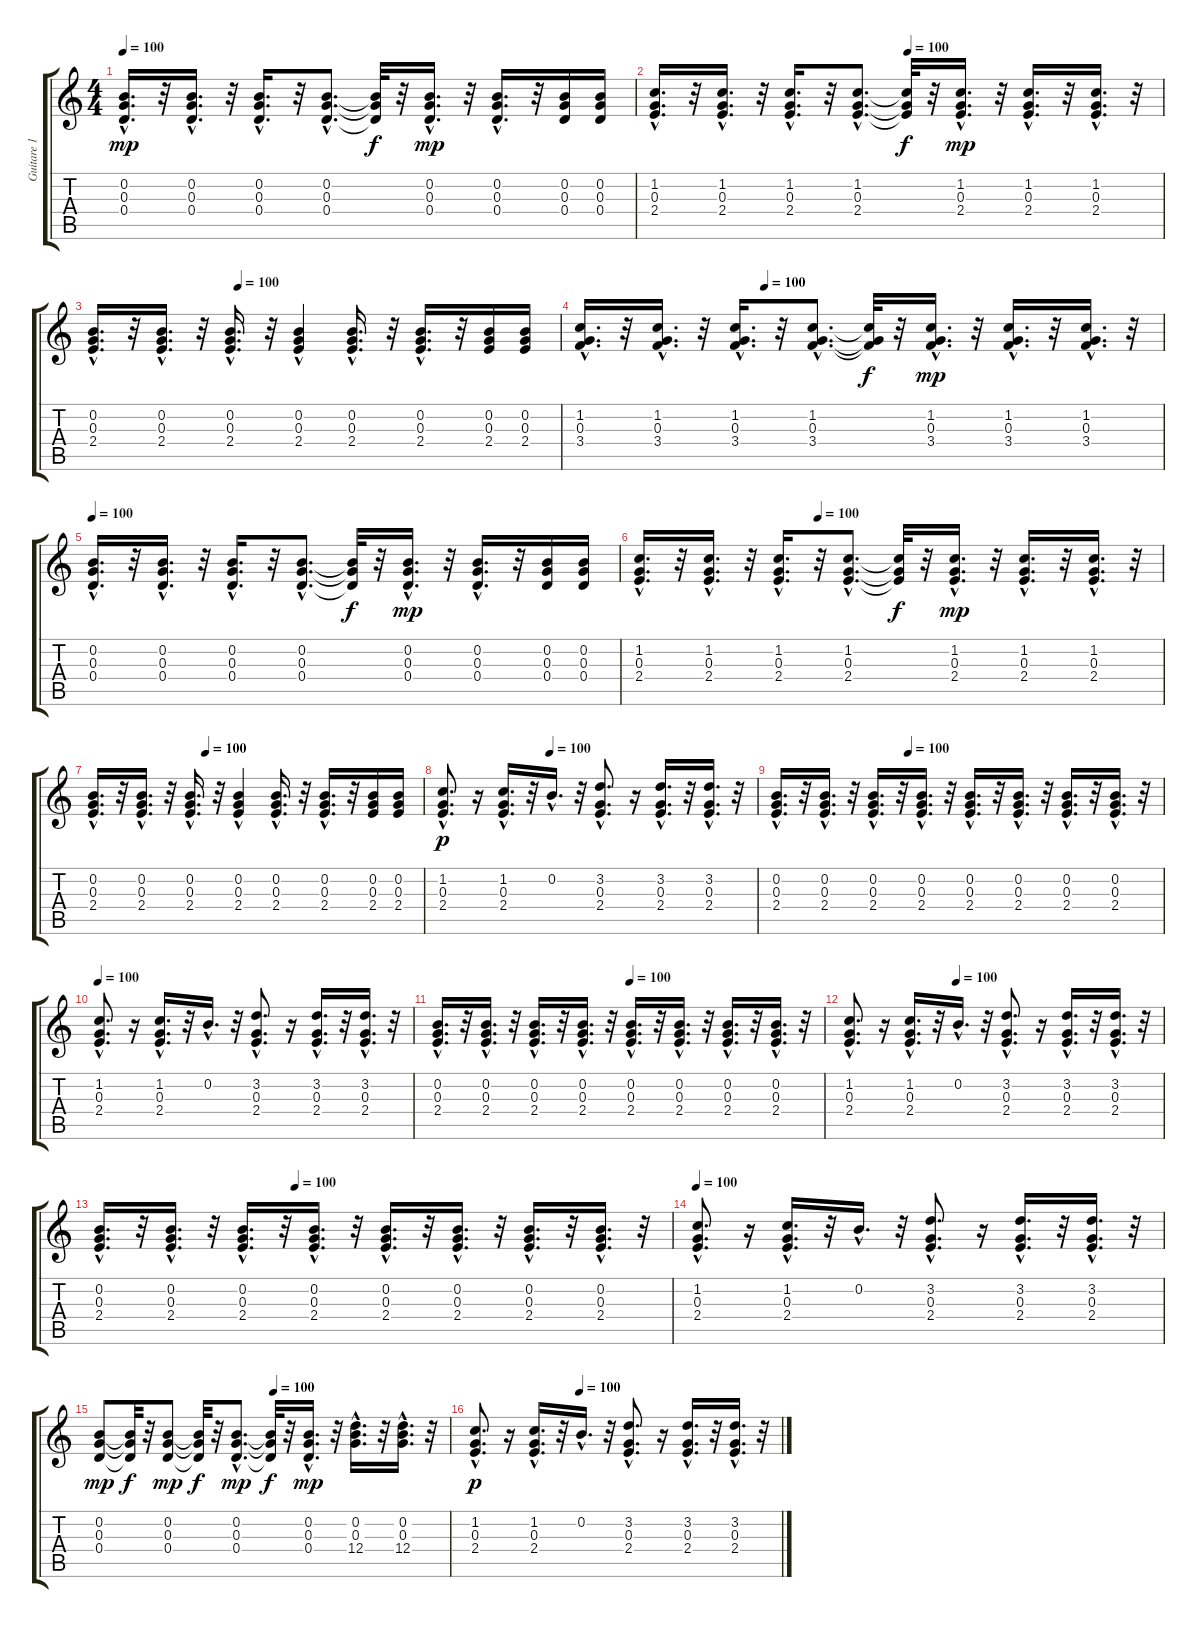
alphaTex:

\track ("Guitare 1" "Guitare 1") {instrument acousticguitarnylon}
\staff {score tabs}
\tuning (E4 B3 G3 D3 A2 E2) {hide}
\ts (4 4)
\tempo 100
\clef g2
\ks c
(0.2{hac} 0.3{hac} 0.4{hac}).16{d dy mp} r.32 (0.2{hac} 0.3{hac} 0.4{hac}).16{d} r.32 (0.2{hac} 0.3{hac} 0.4{hac}).16{d} r.32 (0.2{hac} 0.3{hac} 0.4{hac}).8{d} (0.2{t} 0.3{t} 0.4{t}).32{dy f} r.32 (0.2{hac} 0.3{hac} 0.4{hac}).16{d dy mp} r.32 (0.2{hac} 0.3{hac} 0.4{hac}).16{d} r.32 (0.2 0.3 0.4).16 (0.2 0.3 0.4).16 |
\tempo (100 0.5)
(1.2{hac} 0.3{hac} 2.4{hac}).16{d} r.32 (1.2{hac} 0.3{hac} 2.4{hac}).16{d} r.32 (1.2{hac} 0.3{hac} 2.4{hac}).16{d} r.32 (1.2{hac} 0.3{hac} 2.4{hac}).8{d} (1.2{t} 0.3{t} 2.4{t}).32{dy f} r.32 (1.2{hac} 0.3{hac} 2.4{hac}).16{d dy mp} r.32 (1.2{hac} 0.3{hac} 2.4{hac}).16{d} r.32 (1.2{hac} 0.3{hac} 2.4{hac}).16{d} r.32 |
\tempo (100 0.3125)
(0.2{hac} 0.3{hac} 2.4{hac}).16{d} r.32 (0.2{hac} 0.3{hac} 2.4{hac}).16{d} r.32 (0.2{hac} 0.3{hac} 2.4{hac}).16{d} r.32 (0.2 0.3 2.4{hac}).4 (0.2{hac} 0.3{hac} 2.4{hac}).16{d} r.32 (0.2{hac} 0.3{hac} 2.4{hac}).16{d} r.32 (0.2 0.3 2.4).16 (0.2 0.3 2.4).16 |
\tempo (100 0.3125)
(1.2{hac} 0.3{hac} 3.4{hac}).16{d} r.32 (1.2{hac} 0.3{hac} 3.4{hac}).16{d} r.32 (1.2{hac} 0.3{hac} 3.4{hac}).16{d} r.32 (1.2{hac} 0.3{hac} 3.4{hac}).8{d} (1.2{t} 0.3{t} 3.4{t}).32{dy f} r.32 (1.2{hac} 0.3{hac} 3.4{hac}).16{d dy mp} r.32 (1.2{hac} 0.3{hac} 3.4{hac}).16{d} r.32 (1.2{hac} 0.3{hac} 3.4{hac}).16{d} r.32 |
\tempo 100
(0.2{hac} 0.3{hac} 0.4{hac}).16{d} r.32 (0.2{hac} 0.3{hac} 0.4{hac}).16{d} r.32 (0.2{hac} 0.3{hac} 0.4{hac}).16{d} r.32 (0.2{hac} 0.3{hac} 0.4{hac}).8{d} (0.2{t} 0.3{t} 0.4{t}).32{dy f} r.32 (0.2{hac} 0.3{hac} 0.4{hac}).16{d dy mp} r.32 (0.2{hac} 0.3{hac} 0.4{hac}).16{d} r.32 (0.2 0.3 0.4).16 (0.2 0.3 0.4).16 |
\tempo (100 0.34375)
(1.2{hac} 0.3{hac} 2.4{hac}).16{d} r.32 (1.2{hac} 0.3{hac} 2.4{hac}).16{d} r.32 (1.2{hac} 0.3{hac} 2.4{hac}).16{d} r.32 (1.2{hac} 0.3{hac} 2.4{hac}).8{d} (1.2{t} 0.3{t} 2.4{t}).32{dy f} r.32 (1.2{hac} 0.3{hac} 2.4{hac}).16{d dy mp} r.32 (1.2{hac} 0.3{hac} 2.4{hac}).16{d} r.32 (1.2{hac} 0.3{hac} 2.4{hac}).16{d} r.32 |
\tempo (100 0.34375)
(0.2{hac} 0.3{hac} 2.4{hac}).16{d} r.32 (0.2{hac} 0.3{hac} 2.4{hac}).16{d} r.32 (0.2{hac} 0.3{hac} 2.4{hac}).16{d} r.32 (0.2 0.3 2.4{hac}).4 (0.2{hac} 0.3{hac} 2.4{hac}).16{d} r.32 (0.2{hac} 0.3{hac} 2.4{hac}).16{d} r.32 (0.2 0.3 2.4).16 (0.2 0.3 2.4).16 |
\tempo (100 0.34375)
(1.2{hac} 0.3{hac} 2.4{hac}).8{d dy p} r.16 (1.2{hac} 0.3{hac} 2.4{hac}).16{d} r.32 0.2{hac}.16{d} r.32 (3.2{hac} 0.3{hac} 2.4{hac}).8{d} r.16 (3.2{hac} 0.3{hac} 2.4{hac}).16{d} r.32 (3.2{hac} 0.3{hac} 2.4{hac}).16{d} r.32 |
\tempo (100 0.34375)
(0.2{hac} 0.3{hac} 2.4{hac}).16{d} r.32 (0.2{hac} 0.3{hac} 2.4{hac}).16{d} r.32 (0.2{hac} 0.3{hac} 2.4{hac}).16{d} r.32 (0.2{hac} 0.3{hac} 2.4{hac}).16{d} r.32 (0.2{hac} 0.3{hac} 2.4{hac}).16{d} r.32 (0.2{hac} 0.3{hac} 2.4{hac}).16{d} r.32 (0.2{hac} 0.3{hac} 2.4{hac}).16{d} r.32 (0.2{hac} 0.3{hac} 2.4{hac}).16{d} r.32 |
\tempo 100
(1.2{hac} 0.3{hac} 2.4{hac}).8{d} r.16 (1.2{hac} 0.3{hac} 2.4{hac}).16{d} r.32 0.2{hac}.16{d} r.32 (3.2{hac} 0.3{hac} 2.4{hac}).8{d} r.16 (3.2{hac} 0.3{hac} 2.4{hac}).16{d} r.32 (3.2{hac} 0.3{hac} 2.4{hac}).16{d} r.32 |
\tempo (100 0.5)
(0.2{hac} 0.3{hac} 2.4{hac}).16{d} r.32 (0.2{hac} 0.3{hac} 2.4{hac}).16{d} r.32 (0.2{hac} 0.3{hac} 2.4{hac}).16{d} r.32 (0.2{hac} 0.3{hac} 2.4{hac}).16{d} r.32 (0.2{hac} 0.3{hac} 2.4{hac}).16{d} r.32 (0.2{hac} 0.3{hac} 2.4{hac}).16{d} r.32 (0.2{hac} 0.3{hac} 2.4{hac}).16{d} r.32 (0.2{hac} 0.3{hac} 2.4{hac}).16{d} r.32 |
\tempo (100 0.34375)
(1.2{hac} 0.3{hac} 2.4{hac}).8{d} r.16 (1.2{hac} 0.3{hac} 2.4{hac}).16{d} r.32 0.2{hac}.16{d} r.32 (3.2{hac} 0.3{hac} 2.4{hac}).8{d} r.16 (3.2{hac} 0.3{hac} 2.4{hac}).16{d} r.32 (3.2{hac} 0.3{hac} 2.4{hac}).16{d} r.32 |
\tempo (100 0.34375)
(0.2{hac} 0.3{hac} 2.4{hac}).16{d} r.32 (0.2{hac} 0.3{hac} 2.4{hac}).16{d} r.32 (0.2{hac} 0.3{hac} 2.4{hac}).16{d} r.32 (0.2{hac} 0.3{hac} 2.4{hac}).16{d} r.32 (0.2{hac} 0.3{hac} 2.4{hac}).16{d} r.32 (0.2{hac} 0.3{hac} 2.4{hac}).16{d} r.32 (0.2{hac} 0.3{hac} 2.4{hac}).16{d} r.32 (0.2{hac} 0.3{hac} 2.4{hac}).16{d} r.32 |
\tempo 100
(1.2{hac} 0.3{hac} 2.4{hac}).8{d} r.16 (1.2{hac} 0.3{hac} 2.4{hac}).16{d} r.32 0.2{hac}.16{d} r.32 (3.2{hac} 0.3{hac} 2.4{hac}).8{d} r.16 (3.2{hac} 0.3{hac} 2.4{hac}).16{d} r.32 (3.2{hac} 0.3{hac} 2.4{hac}).16{d} r.32 |
\tempo (100 0.5)
(0.2 0.3 0.4).8{dy mp} (0.2{t} 0.3{t} 0.4{t}).32{dy f} r.32 (0.2 0.3 0.4).8{dy mp} (0.2{t} 0.3{t} 0.4{t}).32{dy f} r.32 (0.2{hac} 0.3{hac} 0.4{hac}).8{d dy mp} (0.2{t} 0.3{t} 0.4{t}).32{dy f} r.32 (0.2{hac} 0.3{hac} 0.4{hac}).16{d dy mp} r.32 (0.2{hac} 0.3{hac} 12.4{hac}).16{d} r.32 (0.2{hac} 0.3{hac} 12.4{hac}).16{d} r.32 |
\tempo (100 0.34375)
(1.2{hac} 0.3{hac} 2.4{hac}).8{d dy p} r.16 (1.2{hac} 0.3{hac} 2.4{hac}).16{d} r.32 0.2{hac}.16{d} r.32 (3.2{hac} 0.3{hac} 2.4{hac}).8{d} r.16 (3.2{hac} 0.3{hac} 2.4{hac}).16{d} r.32 (3.2{hac} 0.3{hac} 2.4{hac}).16{d} r.32
